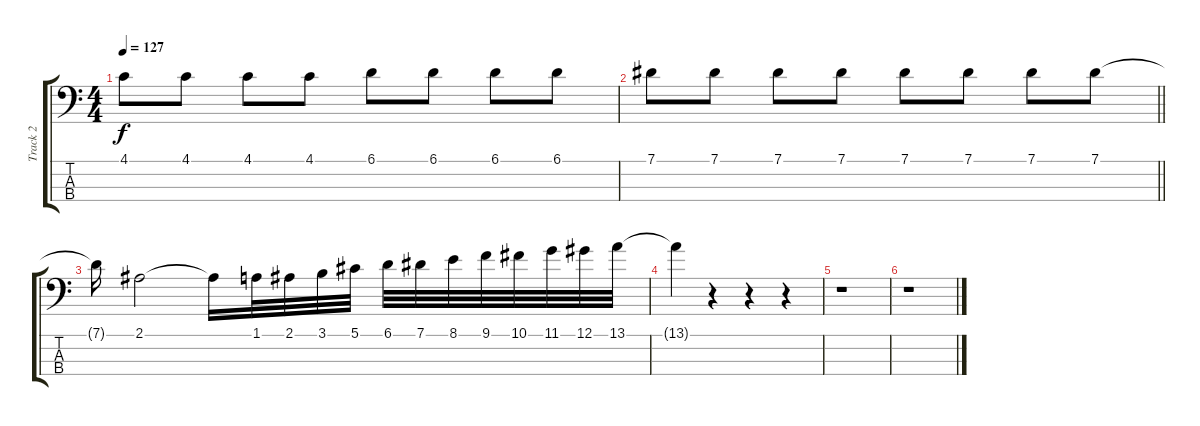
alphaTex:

\track ("Track 2" "Track 2") {instrument electricbassfinger}
\staff {score tabs}
\tuning (Ab2 Eb2 Bb1 F1) {hide}
\ts (4 4)
\tempo 127
\clef f4
\ks c
4.1.8{dy f} 4.1.8 4.1.8 4.1.8 6.1.8 6.1.8 6.1.8 6.1.8 |
\barLineRight lightlight
7.1.8 7.1.8 7.1.8 7.1.8 7.1.8 7.1.8 7.1.8 7.1.8 |
7.1{t}.16 2.1.2 2.1{t}.16 1.1.32 2.1.32 3.1.32 5.1.32 6.1.32 7.1.32 8.1.32 9.1.32 10.1.32 11.1.32 12.1.32 13.1.32 |
13.1{t}.4 r.4 r.4 r.4 |
r.1 |
r.1
